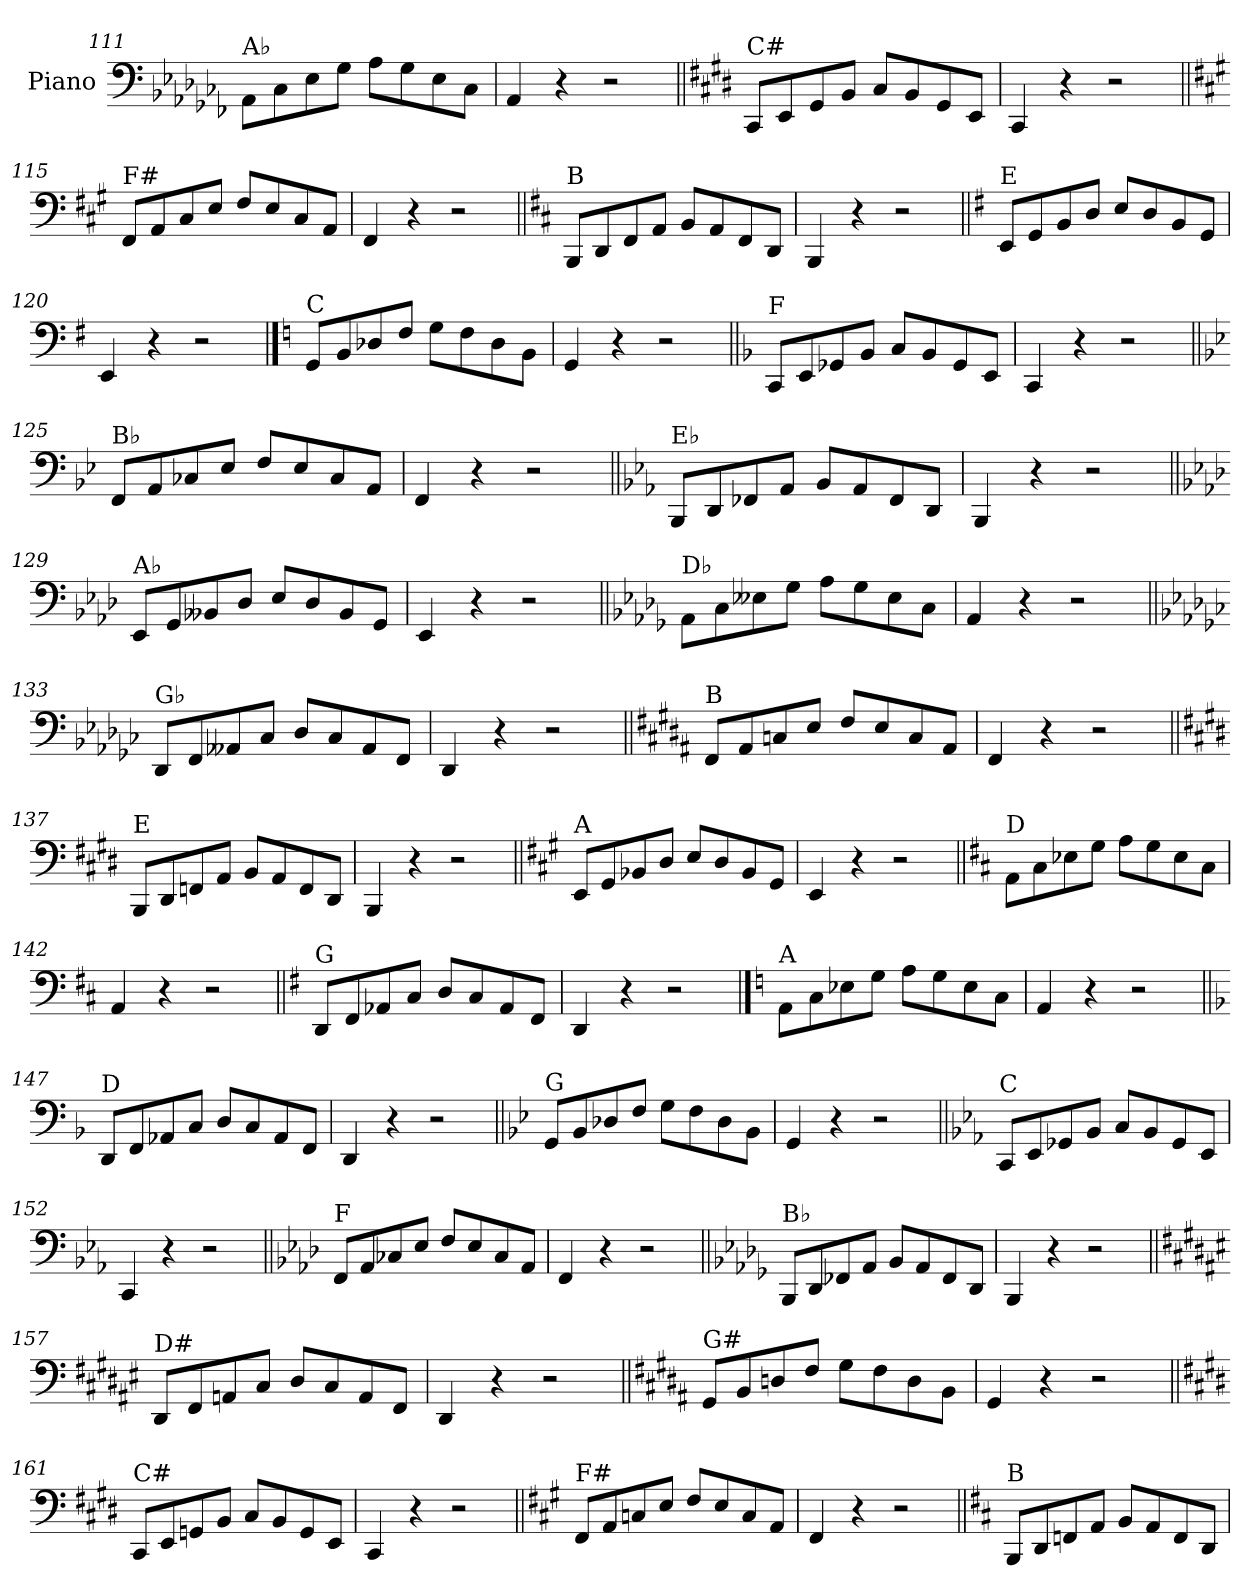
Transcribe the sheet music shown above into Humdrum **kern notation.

**kern
*part1
*staff1
*I"Piano
*I'Pno.
*clefF4
*k[b-e-a-d-g-c-f-]
=111
!LO:TX:a:t=A♭
8AA-\L
8C-\
8E-\
8G-\J
8A-\L
8G-\
8E-\
8C-\J
=112
4AA-/
4r
2r
=113||
*k[f#c#g#d#]
!LO:TX:a:t=C#
8CC#/L
8EE/
8GG#/
8BB/J
8C#/L
8BB/
8GG#/
8EE/J
=114
4CC#/
4r
2r
!!LO:LB:g=z
=115||
*k[f#c#g#]
!LO:TX:a:t=F#
8FF#/L
8AA/
8C#/
8E/J
8F#/L
8E/
8C#/
8AA/J
=116
4FF#/
4r
2r
=117||
*k[f#c#]
!LO:TX:a:t=B
8BBB/L
8DD/
8FF#/
8AA/J
8BB/L
8AA/
8FF#/
8DD/J
=118
4BBB/
4r
2r
=119||
*k[f#]
!LO:TX:a:t=E
8EE/L
8GG/
8BB/
8D/J
8E/L
8D/
8BB/
8GG/J
=120
4EE/
4r
2r
!!LO:LB:g=z
==121
*k[]
!LO:TX:a:t=C
8GG/L
8BB/
8D-X/
8F/J
8G\L
8F\
8D-\
8BB\J
=122
4GG/
4r
2r
=123||
*k[b-]
!LO:TX:a:t=F
8CC/L
8EE/
8GG-X/
8BB-/J
8C/L
8BB-/
8GG-/
8EE/J
=124
4CC/
4r
2r
=125||
*k[b-e-]
!LO:TX:a:t=B♭
8FF/L
8AA/
8C-X/
8E-/J
8F/L
8E-/
8C-/
8AA/J
=126
4FF/
4r
2r
!!LO:LB:g=z
=127||
*k[b-e-a-]
!LO:TX:a:t=E♭
8BBB-/L
8DD/
8FF-X/
8AA-/J
8BB-/L
8AA-/
8FF-/
8DD/J
=128
4BBB-/
4r
2r
=129||
*k[b-e-a-d-]
!LO:TX:a:t=A♭
8EE-/L
8GG/
8BB--X/
8D-/J
8E-/L
8D-/
8BB--/
8GG/J
=130
4EE-/
4r
2r
=131||
*k[b-e-a-d-g-]
!LO:TX:a:t=D♭
8AA-\L
8C\
8E--X\
8G-\J
8A-\L
8G-\
8E--\
8C\J
=132
4AA-/
4r
2r
!!LO:LB:g=z
=133||
*k[b-e-a-d-g-c-]
!LO:TX:a:t=G♭
8DD-/L
8FF/
8AA--X/
8C-/J
8D-/L
8C-/
8AA--/
8FF/J
=134
4DD-/
4r
2r
=135||
*k[f#c#g#d#a#]
!LO:TX:a:t=B
8FF#/L
8AA#/
8Cn/
8E/J
8F#/L
8E/
8C/
8AA#/J
=136
4FF#/
4r
2r
=137||
*k[f#c#g#d#]
!LO:TX:a:t=E
8BBB/L
8DD#/
8FFn/
8AA/J
8BB/L
8AA/
8FF/
8DD#/J
=138
4BBB/
4r
2r
!!LO:LB:g=z
=139||
*k[f#c#g#]
!LO:TX:a:t=A
8EE/L
8GG#/
8BB-X/
8D/J
8E/L
8D/
8BB-/
8GG#/J
=140
4EE/
4r
2r
=141||
*k[f#c#]
!LO:TX:a:t=D
8AA\L
8C#\
8E-X\
8G\J
8A\L
8G\
8E-\
8C#\J
=142
4AA/
4r
2r
=143||
*k[f#]
!LO:TX:a:t=G
8DD/L
8FF#/
8AA-X/
8C/J
8D/L
8C/
8AA-/
8FF#/J
=144
4DD/
4r
2r
!!LO:PB:g=z
==145
*k[]
!LO:TX:a:t=A
8AA\L
8C\
8E-X\
8G\J
8A\L
8G\
8E-\
8C\J
=146
4AA/
4r
2r
=147||
*k[b-]
!LO:TX:a:t=D
8DD/L
8FF/
8AA-X/
8C/J
8D/L
8C/
8AA-/
8FF/J
=148
4DD/
4r
2r
=149||
*k[b-e-]
!LO:TX:a:t=G
8GG/L
8BB-/
8D-X/
8F/J
8G\L
8F\
8D-\
8BB-\J
=150
4GG/
4r
2r
!!LO:LB:g=z
=151||
*k[b-e-a-]
!LO:TX:a:t=C
8CC/L
8EE-/
8GG-X/
8BB-/J
8C/L
8BB-/
8GG-/
8EE-/J
=152
4CC/
4r
2r
=153||
*k[b-e-a-d-]
!LO:TX:a:t=F
8FF/L
8AA-/
8C-X/
8E-/J
8F/L
8E-/
8C-/
8AA-/J
=154
4FF/
4r
2r
=155||
*k[b-e-a-d-g-]
!LO:TX:a:t=B♭
8BBB-/L
8DD-/
8FF-X/
8AA-/J
8BB-/L
8AA-/
8FF-/
8DD-/J
=156
4BBB-/
4r
2r
!!LO:LB:g=z
=157||
*k[f#c#g#d#a#e#]
!LO:TX:a:t=D#
8DD#/L
8FF#/
8AAn/
8C#/J
8D#/L
8C#/
8AA/
8FF#/J
=158
4DD#/
4r
2r
=159||
*k[f#c#g#d#a#]
!LO:TX:a:t=G#
8GG#/L
8BB/
8Dn/
8F#/J
8G#\L
8F#\
8D\
8BB\J
=160
4GG#/
4r
2r
=161||
*k[f#c#g#d#]
!LO:TX:a:t=C#
8CC#/L
8EE/
8GGn/
8BB/J
8C#/L
8BB/
8GG/
8EE/J
=162
4CC#/
4r
2r
!!LO:LB:g=z
=163||
*k[f#c#g#]
!LO:TX:a:t=F#
8FF#/L
8AA/
8Cn/
8E/J
8F#/L
8E/
8C/
8AA/J
=164
4FF#/
4r
2r
=165||
*k[f#c#]
!LO:TX:a:t=B
8BBB/L
8DD/
8FFn/
8AA/J
8BB/L
8AA/
8FF/
8DD/J
=
*-
